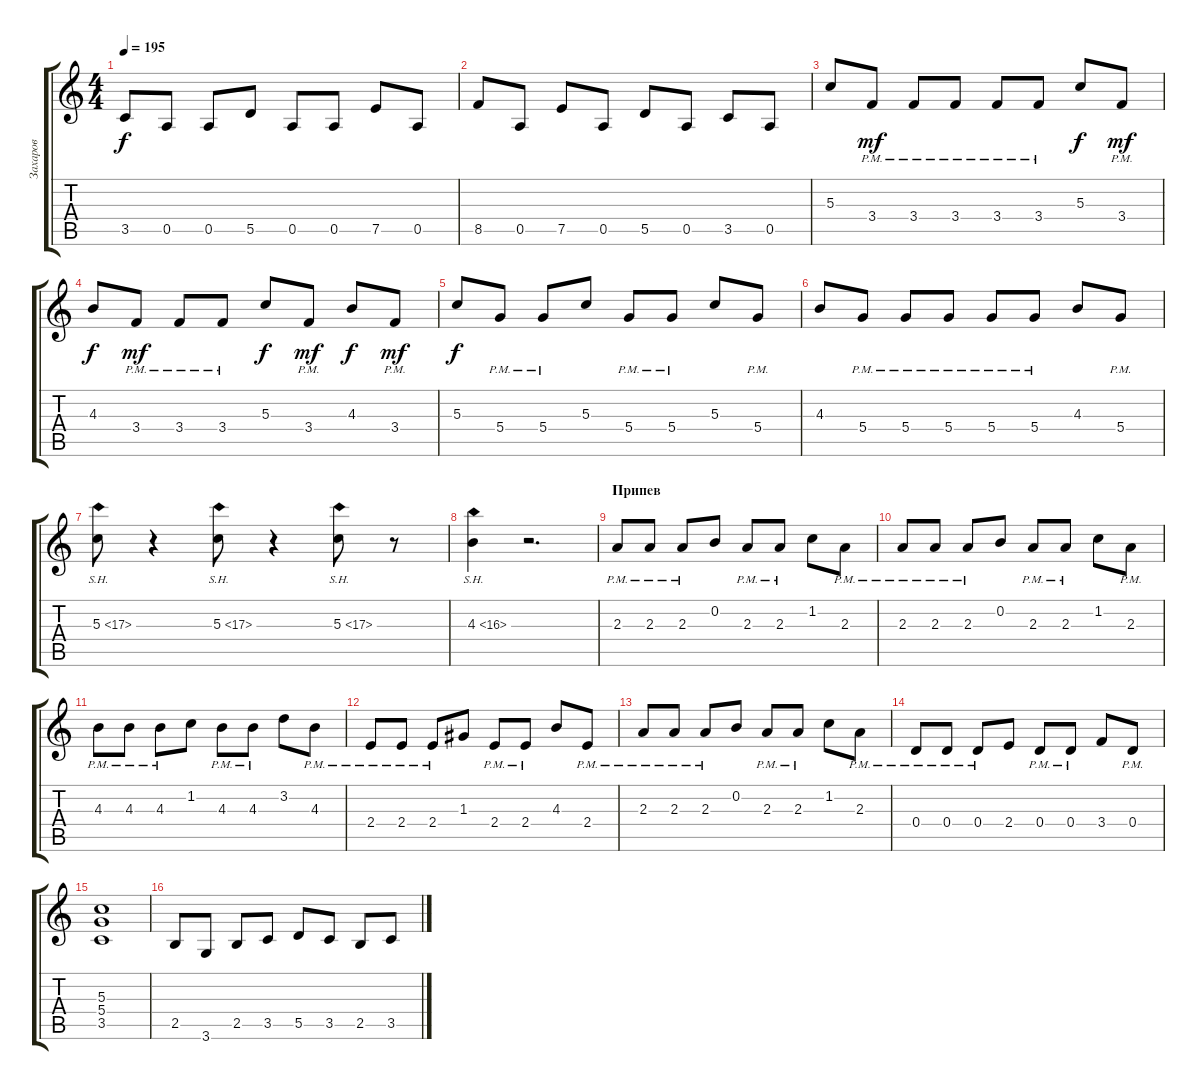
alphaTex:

\track ("Захаров" "Захаров") {instrument distortionguitar}
\staff {score tabs}
\tuning (E4 B3 G3 D3 A2 E2) {hide}
\ts (4 4)
\tempo 195
\clef g2
\ks c
3.5.8{dy f} 0.5.8 0.5.8 5.5.8 0.5.8 0.5.8 7.5.8 0.5.8 |
8.5.8 0.5.8 7.5.8 0.5.8 5.5.8 0.5.8 3.5.8 0.5.8 |
5.3.8 3.4{pm}.8{dy mf} 3.4{pm}.8 3.4{pm}.8 3.4{pm}.8 3.4{pm}.8 5.3.8{dy f} 3.4{pm}.8{dy mf} |
4.3.8{dy f} 3.4{pm}.8{dy mf} 3.4{pm}.8 3.4{pm}.8 5.3.8{dy f} 3.4{pm}.8{dy mf} 4.3.8{dy f} 3.4{pm}.8{dy mf} |
5.3.8{dy f} 5.4{pm}.8 5.4{pm}.8 5.3.8 5.4{pm}.8 5.4{pm}.8 5.3.8 5.4{pm}.8 |
4.3.8 5.4{pm}.8 5.4{pm}.8 5.4{pm}.8 5.4{pm}.8 5.4{pm}.8 4.3.8 5.4{pm}.8 |
5.3{sh 12}.8 r.4 5.3{sh 12}.8 r.4 5.3{sh 12}.8 r.8 |
4.3{sh 12}.4 r.2{d} |
\section ("" "Припев")
2.3{pm}.8 2.3{pm}.8 2.3{pm}.8 0.2.8 2.3{pm}.8 2.3{pm}.8 1.2.8 2.3{pm}.8 |
2.3{pm}.8 2.3{pm}.8 2.3{pm}.8 0.2.8 2.3{pm}.8 2.3{pm}.8 1.2.8 2.3{pm}.8 |
4.3{pm}.8 4.3{pm}.8 4.3{pm}.8 1.2.8 4.3{pm}.8 4.3{pm}.8 3.2.8 4.3{pm}.8 |
2.4{pm}.8 2.4{pm}.8 2.4{pm}.8 1.3.8 2.4{pm}.8 2.4{pm}.8 4.3.8 2.4{pm}.8 |
2.3{pm}.8 2.3{pm}.8 2.3{pm}.8 0.2.8 2.3{pm}.8 2.3{pm}.8 1.2.8 2.3{pm}.8 |
0.4{pm}.8 0.4{pm}.8 0.4{pm}.8 2.4.8 0.4{pm}.8 0.4{pm}.8 3.4.8 0.4{pm}.8 |
(5.3 5.4 3.5).1 |
2.5.8 3.6.8 2.5.8 3.5.8 5.5.8 3.5.8 2.5.8 3.5.8
